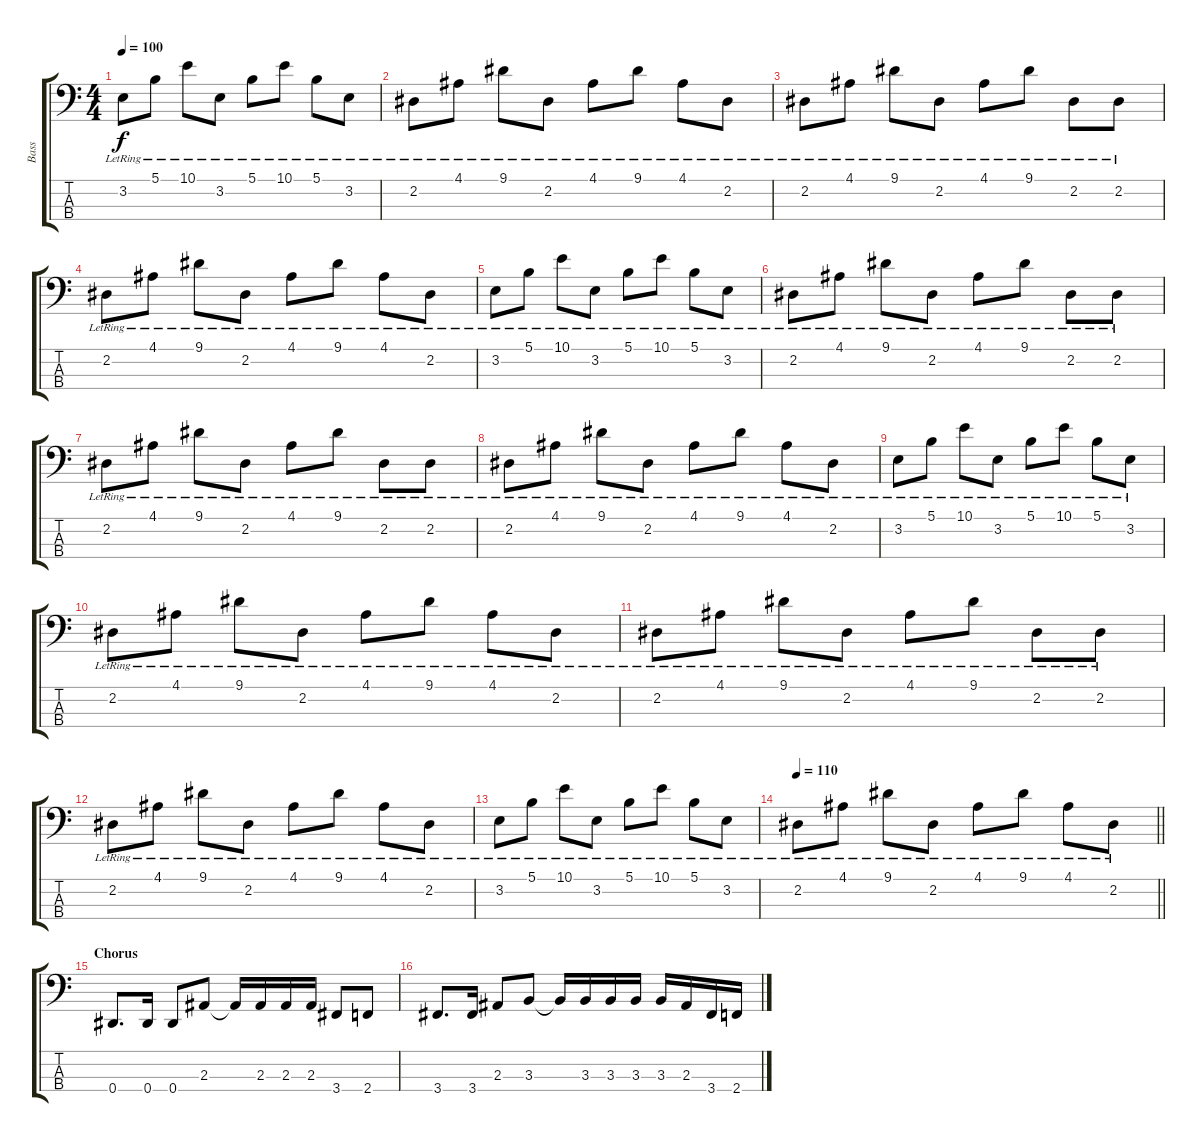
\track ("Bass" "Bass") {instrument electricbassfinger}
\staff {score tabs}
\tuning (Gb2 Db2 Ab1 Eb1) {hide}
\ts (4 4)
\tempo 100
\clef f4
\ks c
3.2{lr}.8{dy f} 5.1{lr}.8 10.1{lr}.8 3.2{lr}.8 5.1{lr}.8 10.1{lr}.8 5.1{lr}.8 3.2{lr}.8 |
2.2{lr}.8 4.1{lr}.8 9.1{lr}.8 2.2{lr}.8 4.1{lr}.8 9.1{lr}.8 4.1{lr}.8 2.2{lr}.8 |
2.2{lr}.8 4.1{lr}.8 9.1{lr}.8 2.2{lr}.8 4.1{lr}.8 9.1{lr}.8 2.2{lr}.8 2.2{lr}.8 |
2.2{lr}.8 4.1{lr}.8 9.1{lr}.8 2.2{lr}.8 4.1{lr}.8 9.1{lr}.8 4.1{lr}.8 2.2{lr}.8 |
3.2{lr}.8 5.1{lr}.8 10.1{lr}.8 3.2{lr}.8 5.1{lr}.8 10.1{lr}.8 5.1{lr}.8 3.2{lr}.8 |
2.2{lr}.8 4.1{lr}.8 9.1{lr}.8 2.2{lr}.8 4.1{lr}.8 9.1{lr}.8 2.2{lr}.8 2.2{lr}.8 |
2.2{lr}.8 4.1{lr}.8 9.1{lr}.8 2.2{lr}.8 4.1{lr}.8 9.1{lr}.8 2.2{lr}.8 2.2{lr}.8 |
2.2{lr}.8 4.1{lr}.8 9.1{lr}.8 2.2{lr}.8 4.1{lr}.8 9.1{lr}.8 4.1{lr}.8 2.2{lr}.8 |
3.2{lr}.8 5.1{lr}.8 10.1{lr}.8 3.2{lr}.8 5.1{lr}.8 10.1{lr}.8 5.1{lr}.8 3.2{lr}.8 |
2.2{lr}.8 4.1{lr}.8 9.1{lr}.8 2.2{lr}.8 4.1{lr}.8 9.1{lr}.8 4.1{lr}.8 2.2{lr}.8 |
2.2{lr}.8 4.1{lr}.8 9.1{lr}.8 2.2{lr}.8 4.1{lr}.8 9.1{lr}.8 2.2{lr}.8 2.2{lr}.8 |
2.2{lr}.8 4.1{lr}.8 9.1{lr}.8 2.2{lr}.8 4.1{lr}.8 9.1{lr}.8 4.1{lr}.8 2.2{lr}.8 |
3.2{lr}.8 5.1{lr}.8 10.1{lr}.8 3.2{lr}.8 5.1{lr}.8 10.1{lr}.8 5.1{lr}.8 3.2{lr}.8 |
\tempo 110
\barLineRight lightlight
2.2{lr}.8 4.1{lr}.8 9.1{lr}.8 2.2{lr}.8 4.1{lr}.8 9.1{lr}.8 4.1{lr}.8 2.2{lr}.8 |
\section ("" "Chorus")
0.4.8{d} 0.4.16 0.4.8 2.3.8 2.3{t}.16 2.3.16 2.3.16 2.3.16 3.4.8 2.4.8 |
3.4.8{d} 3.4.16 2.3.8 3.3.8 3.3{t}.16 3.3.16 3.3.16 3.3.16 3.3.16 2.3.16 3.4.16 2.4.16
